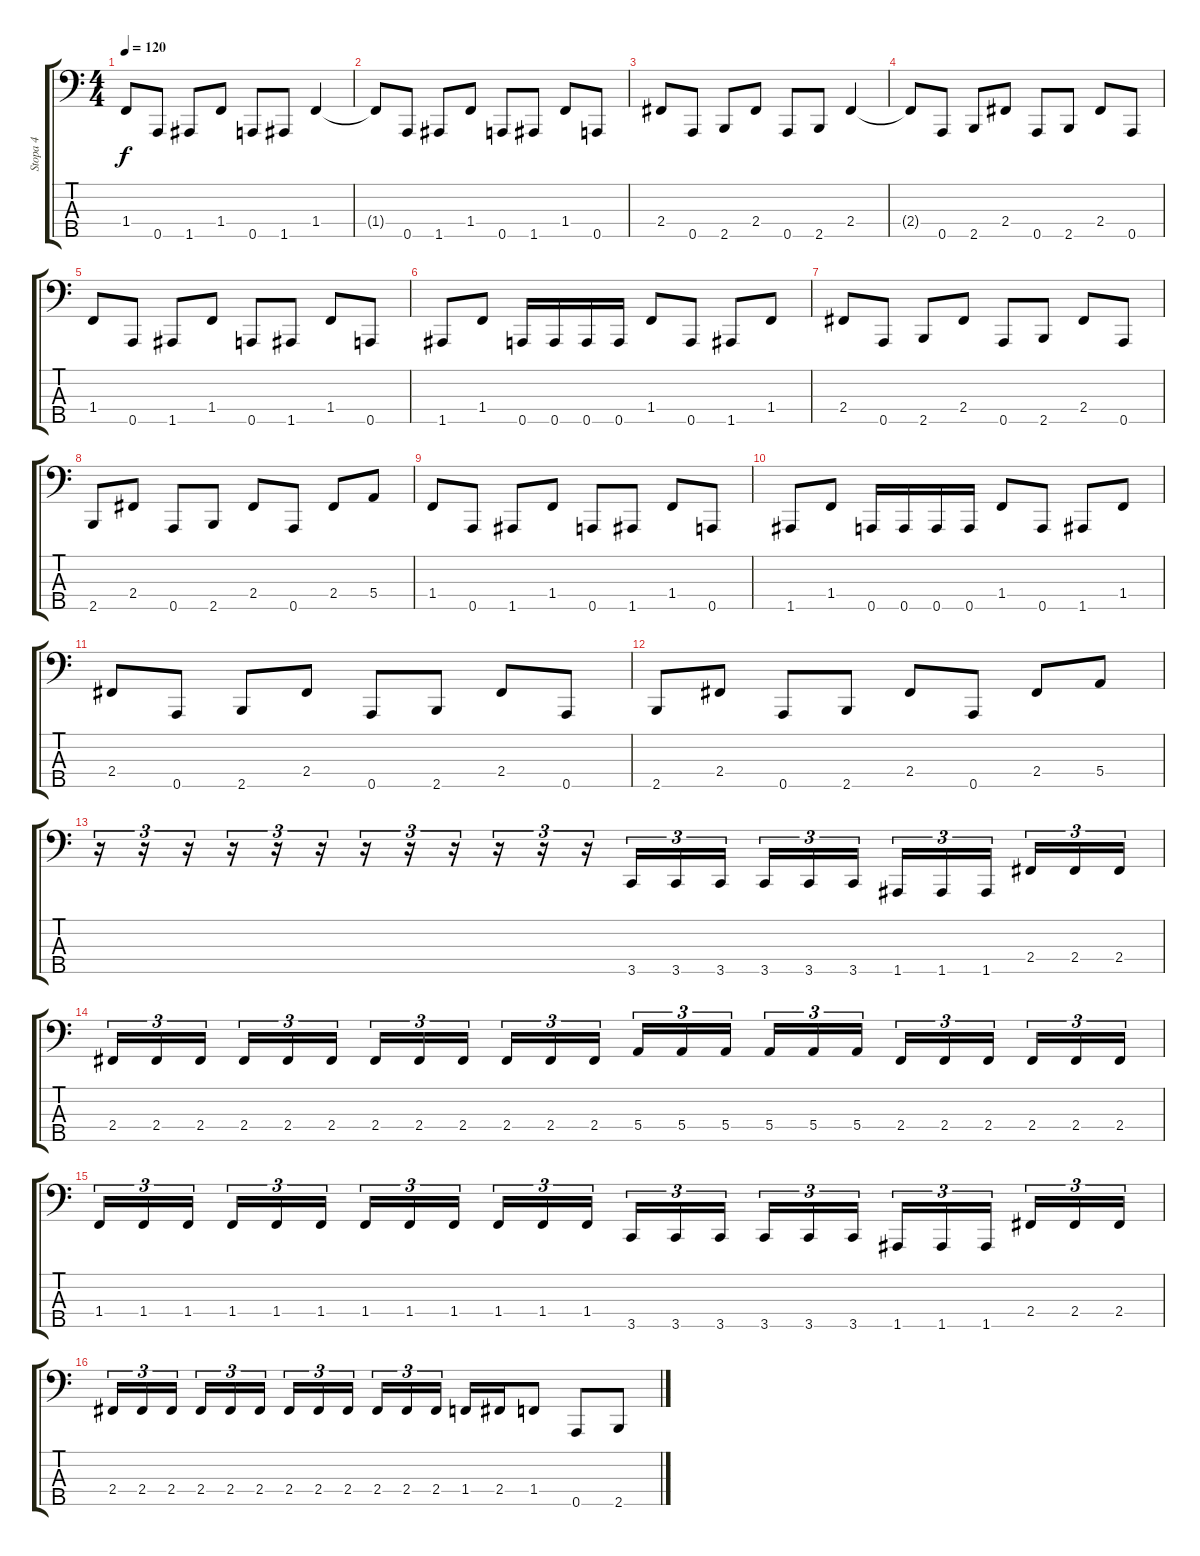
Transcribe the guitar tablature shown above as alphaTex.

\track ("Stopa 4" "Stopa 4") {instrument electricbasspick}
\staff {score tabs}
\tuning (G2 D2 A1 E1 A0) {hide}
\ts (4 4)
\tempo 120
\clef f4
\ks c
1.4.8{dy f} 0.5.8 1.5.8 1.4.8 0.5.8 1.5.8 1.4.4 |
1.4{t}.8 0.5.8 1.5.8 1.4.8 0.5.8 1.5.8 1.4.8 0.5.8 |
2.4.8 0.5.8 2.5.8 2.4.8 0.5.8 2.5.8 2.4.4 |
2.4{t}.8 0.5.8 2.5.8 2.4.8 0.5.8 2.5.8 2.4.8 0.5.8 |
1.4.8 0.5.8 1.5.8 1.4.8 0.5.8 1.5.8 1.4.8 0.5.8 |
1.5.8 1.4.8 0.5.16 0.5.16 0.5.16 0.5.16 1.4.8 0.5.8 1.5.8 1.4.8 |
2.4.8 0.5.8 2.5.8 2.4.8 0.5.8 2.5.8 2.4.8 0.5.8 |
2.5.8 2.4.8 0.5.8 2.5.8 2.4.8 0.5.8 2.4.8 5.4.8 |
1.4.8 0.5.8 1.5.8 1.4.8 0.5.8 1.5.8 1.4.8 0.5.8 |
1.5.8 1.4.8 0.5.16 0.5.16 0.5.16 0.5.16 1.4.8 0.5.8 1.5.8 1.4.8 |
2.4.8 0.5.8 2.5.8 2.4.8 0.5.8 2.5.8 2.4.8 0.5.8 |
2.5.8 2.4.8 0.5.8 2.5.8 2.4.8 0.5.8 2.4.8 5.4.8 |
r.16{tu (3 2)} r.16{tu (3 2)} r.16{tu (3 2)} r.16{tu (3 2)} r.16{tu (3 2)} r.16{tu (3 2)} r.16{tu (3 2)} r.16{tu (3 2)} r.16{tu (3 2)} r.16{tu (3 2)} r.16{tu (3 2)} r.16{tu (3 2)} 3.5.16{tu (3 2)} 3.5.16{tu (3 2)} 3.5.16{tu (3 2) beam splitsecondary} 3.5.16{tu (3 2)} 3.5.16{tu (3 2)} 3.5.16{tu (3 2)} 1.5.16{tu (3 2)} 1.5.16{tu (3 2)} 1.5.16{tu (3 2) beam splitsecondary} 2.4.16{tu (3 2)} 2.4.16{tu (3 2)} 2.4.16{tu (3 2)} |
2.4.16{tu (3 2)} 2.4.16{tu (3 2)} 2.4.16{tu (3 2) beam splitsecondary} 2.4.16{tu (3 2)} 2.4.16{tu (3 2)} 2.4.16{tu (3 2)} 2.4.16{tu (3 2)} 2.4.16{tu (3 2)} 2.4.16{tu (3 2) beam splitsecondary} 2.4.16{tu (3 2)} 2.4.16{tu (3 2)} 2.4.16{tu (3 2)} 5.4.16{tu (3 2)} 5.4.16{tu (3 2)} 5.4.16{tu (3 2) beam splitsecondary} 5.4.16{tu (3 2)} 5.4.16{tu (3 2)} 5.4.16{tu (3 2)} 2.4.16{tu (3 2)} 2.4.16{tu (3 2)} 2.4.16{tu (3 2) beam splitsecondary} 2.4.16{tu (3 2)} 2.4.16{tu (3 2)} 2.4.16{tu (3 2)} |
1.4.16{tu (3 2)} 1.4.16{tu (3 2)} 1.4.16{tu (3 2) beam splitsecondary} 1.4.16{tu (3 2)} 1.4.16{tu (3 2)} 1.4.16{tu (3 2)} 1.4.16{tu (3 2)} 1.4.16{tu (3 2)} 1.4.16{tu (3 2) beam splitsecondary} 1.4.16{tu (3 2)} 1.4.16{tu (3 2)} 1.4.16{tu (3 2)} 3.5.16{tu (3 2)} 3.5.16{tu (3 2)} 3.5.16{tu (3 2) beam splitsecondary} 3.5.16{tu (3 2)} 3.5.16{tu (3 2)} 3.5.16{tu (3 2)} 1.5.16{tu (3 2)} 1.5.16{tu (3 2)} 1.5.16{tu (3 2) beam splitsecondary} 2.4.16{tu (3 2)} 2.4.16{tu (3 2)} 2.4.16{tu (3 2)} |
2.4.16{tu (3 2)} 2.4.16{tu (3 2)} 2.4.16{tu (3 2) beam splitsecondary} 2.4.16{tu (3 2)} 2.4.16{tu (3 2)} 2.4.16{tu (3 2)} 2.4.16{tu (3 2)} 2.4.16{tu (3 2)} 2.4.16{tu (3 2) beam splitsecondary} 2.4.16{tu (3 2)} 2.4.16{tu (3 2)} 2.4.16{tu (3 2)} 1.4.16 2.4.16 1.4.8 0.5.8 2.5.8
